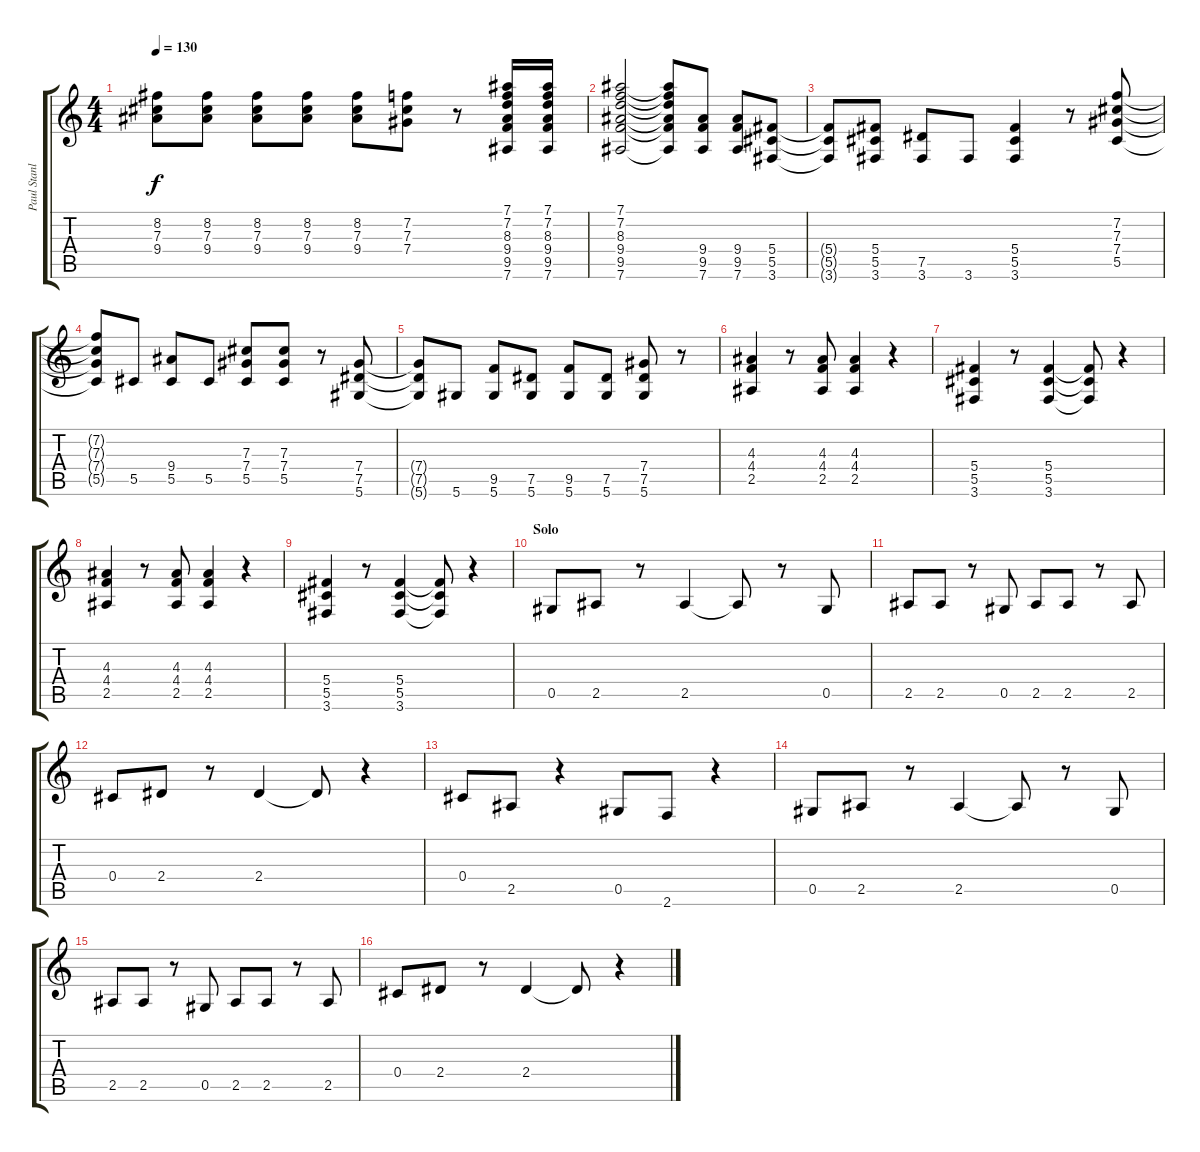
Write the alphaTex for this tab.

\track ("Paul Stanley" "Paul Stanl") {instrument distortionguitar}
\staff {score tabs}
\tuning (Eb4 Bb3 Gb3 Db3 Ab2 Eb2) {hide}
\ts (4 4)
\tempo 130
\clef g2
\ks c
(8.2 7.3 9.4).8{dy f} (8.2 7.3 9.4).8 (8.2 7.3 9.4).8 (8.2 7.3 9.4).8 (8.2 7.3 9.4).8 (7.2 7.3 7.4).8 r.8 (7.1 7.2 8.3 9.4 9.5 7.6).16 (7.1 7.2 8.3 9.4 9.5 7.6).16 |
(7.1 7.2 8.3 9.4 9.5 7.6).2 (7.1{t} 7.2{t} 8.3{t} 9.4{t} 9.5{t} 7.6{t}).8 (9.4 9.5 7.6).8 (9.4 9.5 7.6).8 (5.4 5.5 3.6).8 |
(5.4{t} 5.5{t} 3.6{t}).8 (5.4 5.5 3.6).8 (7.5 3.6).8 3.6.8 (5.4 5.5 3.6).4 r.8 (7.2 7.3 7.4 5.5).8 |
(7.2{t} 7.3{t} 7.4{t} 5.5{t}).8 5.5.8 (9.4 5.5).8 5.5.8 (7.3 7.4 5.5).8 (7.3 7.4 5.5).8 r.8 (7.4 7.5 5.6).8 |
(7.4{t} 7.5{t} 5.6{t}).8 5.6.8 (9.5 5.6).8 (7.5 5.6).8 (9.5 5.6).8 (7.5 5.6).8 (7.4 7.5 5.6).8 r.8 |
(4.3 4.4 2.5).4 r.8 (4.3 4.4 2.5).8 (4.3 4.4 2.5).4 r.4 |
(5.4 5.5 3.6).4 r.8 (5.4 5.5 3.6).4 (5.4{t} 5.5{t} 3.6{t}).8 r.4 |
(4.3 4.4 2.5).4 r.8 (4.3 4.4 2.5).8 (4.3 4.4 2.5).4 r.4 |
(5.4 5.5 3.6).4 r.8 (5.4 5.5 3.6).4 (5.4{t} 5.5{t} 3.6{t}).8 r.4 |
\section ("" "Solo")
0.5.8 2.5.8 r.8 2.5.4 2.5{t}.8 r.8 0.5.8 |
2.5.8 2.5.8 r.8 0.5.8 2.5.8 2.5.8 r.8 2.5.8 |
0.4.8 2.4.8 r.8 2.4.4 2.4{t}.8 r.4 |
0.4.8 2.5.8 r.4 0.5.8 2.6.8 r.4 |
0.5.8 2.5.8 r.8 2.5.4 2.5{t}.8 r.8 0.5.8 |
2.5.8 2.5.8 r.8 0.5.8 2.5.8 2.5.8 r.8 2.5.8 |
0.4.8 2.4.8 r.8 2.4.4 2.4{t}.8 r.4
